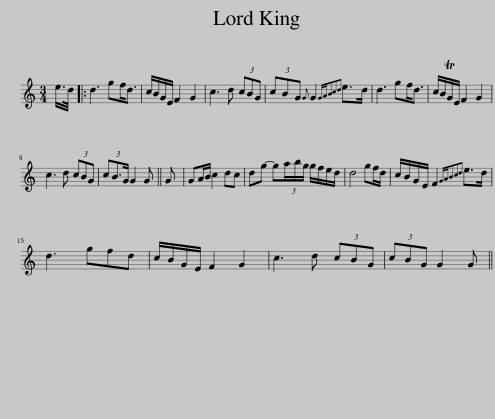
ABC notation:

X:1
L:1/8
M:3/4
I:linebreak $
K:C
V:1 treble
V:1
 e/>d/ |: d3 gf<d | c/B/G/E/ F2 G2 | c3 d (3cBG | (3cBG{G} G2{GABcd} e>d | %5
 d3 gf<d | c/B/TG/E/ F2 G2 |$ c3 d (3cBG | (3cB3/2G/ G2 G || G | %10
 GA/B/ c2 dc | dg- g(3a/b/g/ g/f/e/d/ | d4 gf/d/ | c/B/G/E/ F2{GABcd} e>d |$ d3 gfd | %15
 c/B/G/E/ F2 G2 | c3 d (3cBG | (3cBG G2 G || %18
